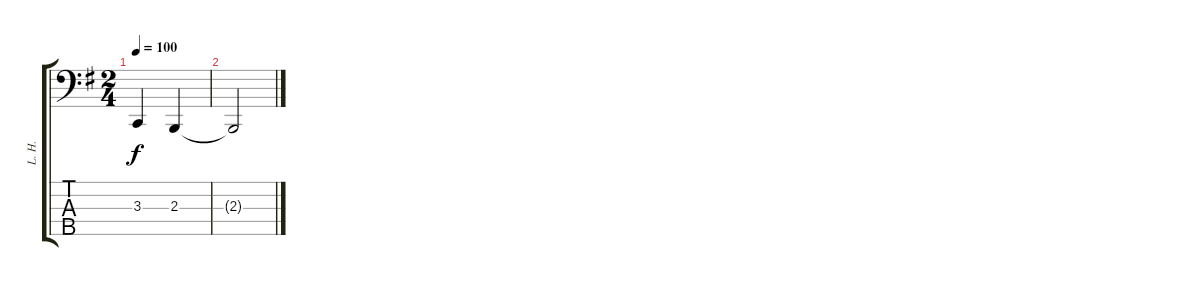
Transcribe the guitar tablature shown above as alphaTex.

\track ("L. H." "L. H.") {instrument brightacousticpiano}
\staff {score tabs}
\tuning (G2 D2 A1 E1 B0) {hide}
\ts (2 4)
\tempo 100
\clef f4
\ks g
3.3.4{dy f} 2.3.4 |
2.3{t}.2
